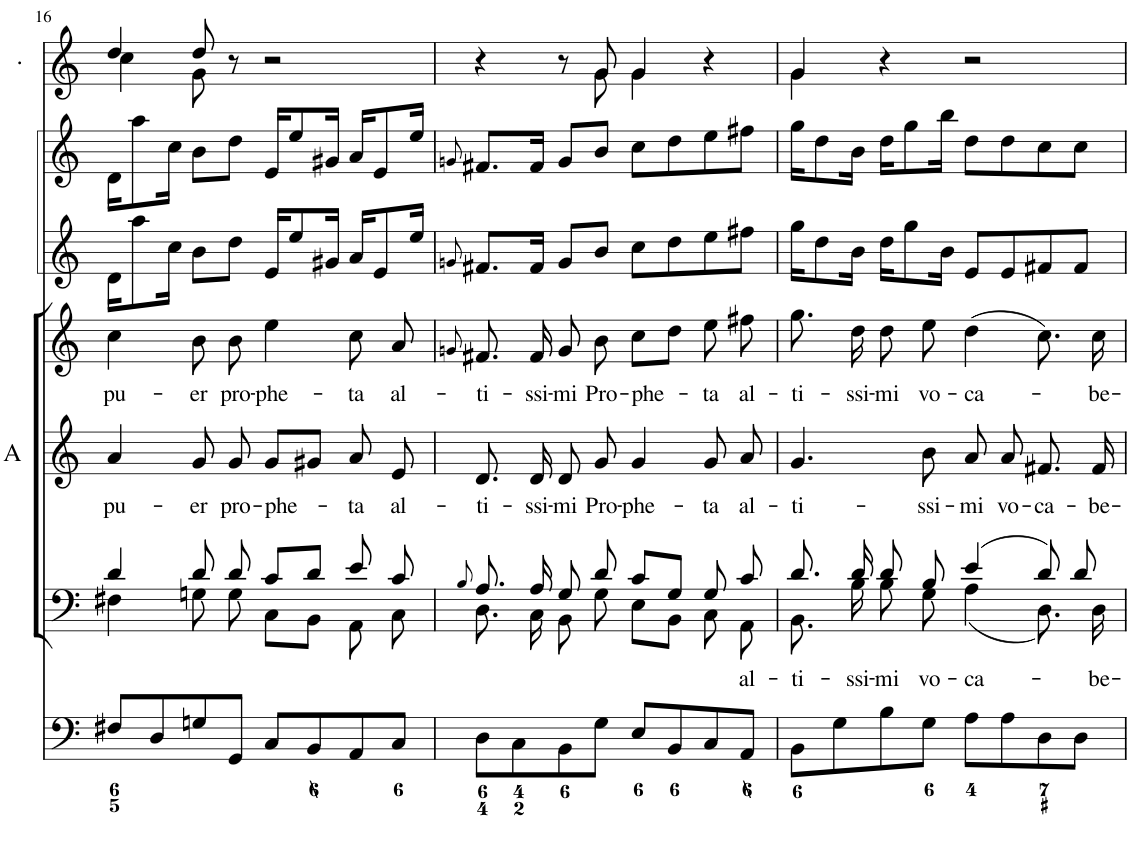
**kern	**kern	**text	**kern	**text	**kern	**text	**kern	**kern	**kern
*part7	*part6	*part6	*part5	*part5	*part4	*part4	*part3	*part2	*part1
*staff7	*staff6	*staff6	*staff5	*staff5	*staff4	*staff4	*staff3	*staff2	*staff1
*I"[Organ]	*I"Voice	*	*I"Alto	*	*I"Voice	*	*I"[Violino 2]	*I"[Violino 1]	*I"Clarini in C
*	*	*	*I'A	*	*	*	*I'Vln	*I'Vln	*
!!LO:PB:g=z
*clefF4	*clefF4	*	*clefG2	*	*clefG2	*	*clefG2	*clefG2	*clefG2
*k[]	*k[]	*	*k[]	*	*k[]	*	*k[]	*k[]	*k[]
*M4/4	*M4/4	*	*M4/4	*	*M4/4	*	*M4/4	*M4/4	*M4/4
*met(c)	*met(c)	*	*met(c)	*	*met(c)	*	*met(c)	*met(c)	*met(c)
=16	=16	=16	=16	=16	=16	=16	=16	=16	=16
*	*^	*	*	*	*	*	*	*	*
!	!	!	!	!	!LO:LY:b	!	!LO:LY:b	!	!	!
*	*	*	*	*	*	*	*	*	*	*^
8F#X/L	4d/	4F#X\	.	4a/	pu-	4cc\	pu-	16d\KL	16d\KL	4dd/	4cc\
.	.	.	.	.	.	.	.	8aa\	8aa\	.	.
8D/	.	.	.	.	.	.	.	.	.	.	.
.	.	.	.	.	.	.	.	16cc\Jk	16cc\Jk	.	.
!	!	!	!	!	!LO:LY:b	!	!LO:LY:b	!	!	!	!
8Gn/	8d/	8Gn\	.	8g/	-er	8b\	-er	8b\L	8b\L	8dd/	8g\
!	!	!	!	!	!LO:LY:b	!	!LO:LY:b	!	!	!	!
8GG/J	8d/	8G\	.	8g/	pro-	8b\	pro-	8dd\J	8dd\J	8r	2ryy
!	!	!	!	!	!LO:LY:b	!	!LO:LY:b	!	!	!	!
8C/L	8c/L	8C\L	.	8g/L	-phe-	4ee\	-phe-	16e/KL	16e/KL	2r	.
.	.	.	.	.	.	.	.	8ee/	8ee/	.	.
8BB/	8d/J	8BB\J	.	8g#X/J	.	.	.	.	.	.	.
.	.	.	.	.	.	.	.	16g#X/Jk	16g#X/Jk	.	.
!	!	!	!	!	!LO:LY:b	!	!LO:LY:b	!	!	!	!
8AA/	8e/	8AA\	.	8a/	-ta	8cc\	-ta	16a/KL	16a/KL	.	.
.	.	.	.	.	.	.	.	8e/	8e/	.	.
!	!	!	!	!	!LO:LY:b	!	!LO:LY:b	!	!	!	!
8C/J	8c/	8C\	.	8e/	al-	8a/	al-	.	.	.	8ryy
.	.	.	.	.	.	.	.	16ee/Jk	16ee/Jk	.	.
=17	=17	=17	=17	=17	=17	=17	=17	=17	=17	=17	=17
.	8qB/	.	.	.	.	8qgn/	.	8qgn/	8qgn/	.	.
!	!	!	!	!	!LO:LY:b	!	!LO:LY:b	!	!	!	!
8D\L	8.A/	8.D\	.	8.d/	-ti-	8.f#X/	-ti-	8.f#X/L	8.f#X/L	4r	4.ryy
8C\	.	.	.	.	.	.	.	.	.	.	.
!	!	!	!	!	!LO:LY:b	!	!LO:LY:b	!	!	!	!
.	16A/	16C\	.	16d/	-ssi-	16f#/	-ssi-	16f#/Jk	16f#/Jk	.	.
!	!	!	!	!	!LO:LY:b	!	!LO:LY:b	!	!	!	!
8BB\	8G/	8BB\	.	8d/	-mi	8g/	-mi	8g/L	8g/L	8r	.
!	!	!	!	!	!LO:LY:b	!	!LO:LY:b	!	!	!	!
8G\J	8d/	8G\	.	8g/	Pro-	8b\	Pro-	8b/J	8b/J	8g/	8g\
!	!	!	!	!	!LO:LY:b	!	!LO:LY:b	!	!	!	!
8E/L	8c/L	8E\L	.	4g/	-phe-	8cc\L	-phe-	8cc\L	8cc\L	4g/	4g\
8BB/	8G/J	8BB\J	.	.	.	8dd\J	.	8dd\	8dd\	.	.
!	!	!	!	!	!LO:LY:b	!	!LO:LY:b	!	!	!	!
8C/	8G/	8C\	.	8g/	-ta	8ee\	-ta	8ee\	8ee\	4r	4ryy
!	!	!	!LO:LY:b	!	!LO:LY:b	!	!LO:LY:b	!	!	!	!
8AA/J	8c/	8AA\	al-	8a/	al-	8ff#X\	al-	8ff#X\J	8ff#X\J	.	.
=18	=18	=18	=18	=18	=18	=18	=18	=18	=18	=18	=18
!	!	!	!LO:LY:b	!	!LO:LY:b	!	!LO:LY:b	!	!	!	!
8BB\L	8.d/	8.BB\	-ti-	4.g/	-ti-	8.gg\	-ti-	16gg\KL	16gg\KL	4g/	4g\
.	.	.	.	.	.	.	.	8dd\	8dd\	.	.
8G\	.	.	.	.	.	.	.	.	.	.	.
!	!	!	!LO:LY:b	!	!	!	!LO:LY:b	!	!	!	!
.	16d/	16B\	-ssi-	.	.	16dd\	-ssi-	16b\Jk	16b\Jk	.	.
!	!	!	!LO:LY:b	!	!	!	!LO:LY:b	!	!	!	!
8B\	8d/	8B\	-mi	.	.	8dd\	-mi	16dd\KL	16dd\KL	4r	2.ryy
.	.	.	.	.	.	.	.	8gg\	8gg\	.	.
!	!	!	!LO:LY:b	!	!LO:LY:b	!	!LO:LY:b	!	!	!	!
8G\J	8B/	8G\	vo-	8b\	-ssi-	8ee\	vo-	.	.	.	.
.	.	.	.	.	.	.	.	16b\Jk	16bb\Jk	.	.
!	!	!	!LO:LY:b	!	!LO:LY:b	!	!LO:LY:b	!	!	!	!
8A\L	(4e/	(4A\	-ca-	8a/	-mi	(4dd\	-ca-	8e/L	8dd\L	2r	.
!	!	!	!	!	!LO:LY:b	!	!	!	!	!	!
8A\	.	.	.	8a/	vo-	.	.	8e/	8dd\	.	.
!	!	!	!	!	!LO:LY:b	!	!	!	!	!	!
8D\	8d/)	8.D\)	.	8.f#X/	-ca-	8.cc\)	.	8f#X/	8cc\	.	.
8D\J	8d/	.	.	.	.	.	.	8f#/J	8cc\J	.	.
!	!	!	!LO:LY:b	!	!LO:LY:b	!	!LO:LY:b	!	!	!	!
.	.	16D\	-be-	16f#/	-be-	16cc\	-be-	.	.	.	.
*	*v	*v	*	*	*	*	*	*	*	*v	*v
=	=	=	=	=	=	=	=	=	=
*-	*-	*-	*-	*-	*-	*-	*-	*-	*-
